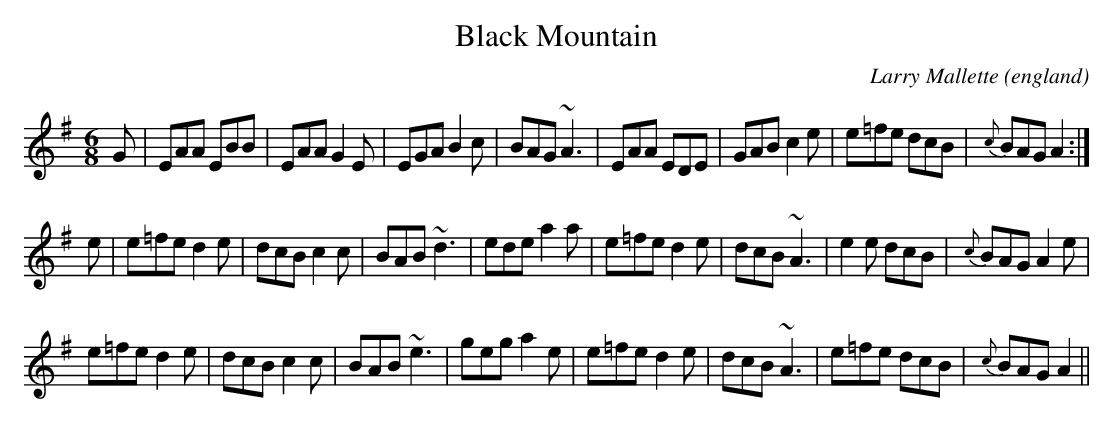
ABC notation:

X:1
T:Black Mountain
O:england
M:6/8
L:1/8
C:Larry Mallette
K:ADor
G|EAA EBB|EAA G2E|EGA B2c|BAG ~A3|EAA EDE|GAB c2e|e=fe dcB|{c}BAG A2:|
e|e=fe d2e|dcB c2c|BAB ~d3|ede a2a|e=fe d2e|dcB ~A3|e2e dcB|{c}BAG A2e|
e=fe d2e|dcB c2c|BAB ~e3|geg a2e|e=fe d2e|dcB ~A3|e=fe dcB|{c}BAG A2||
